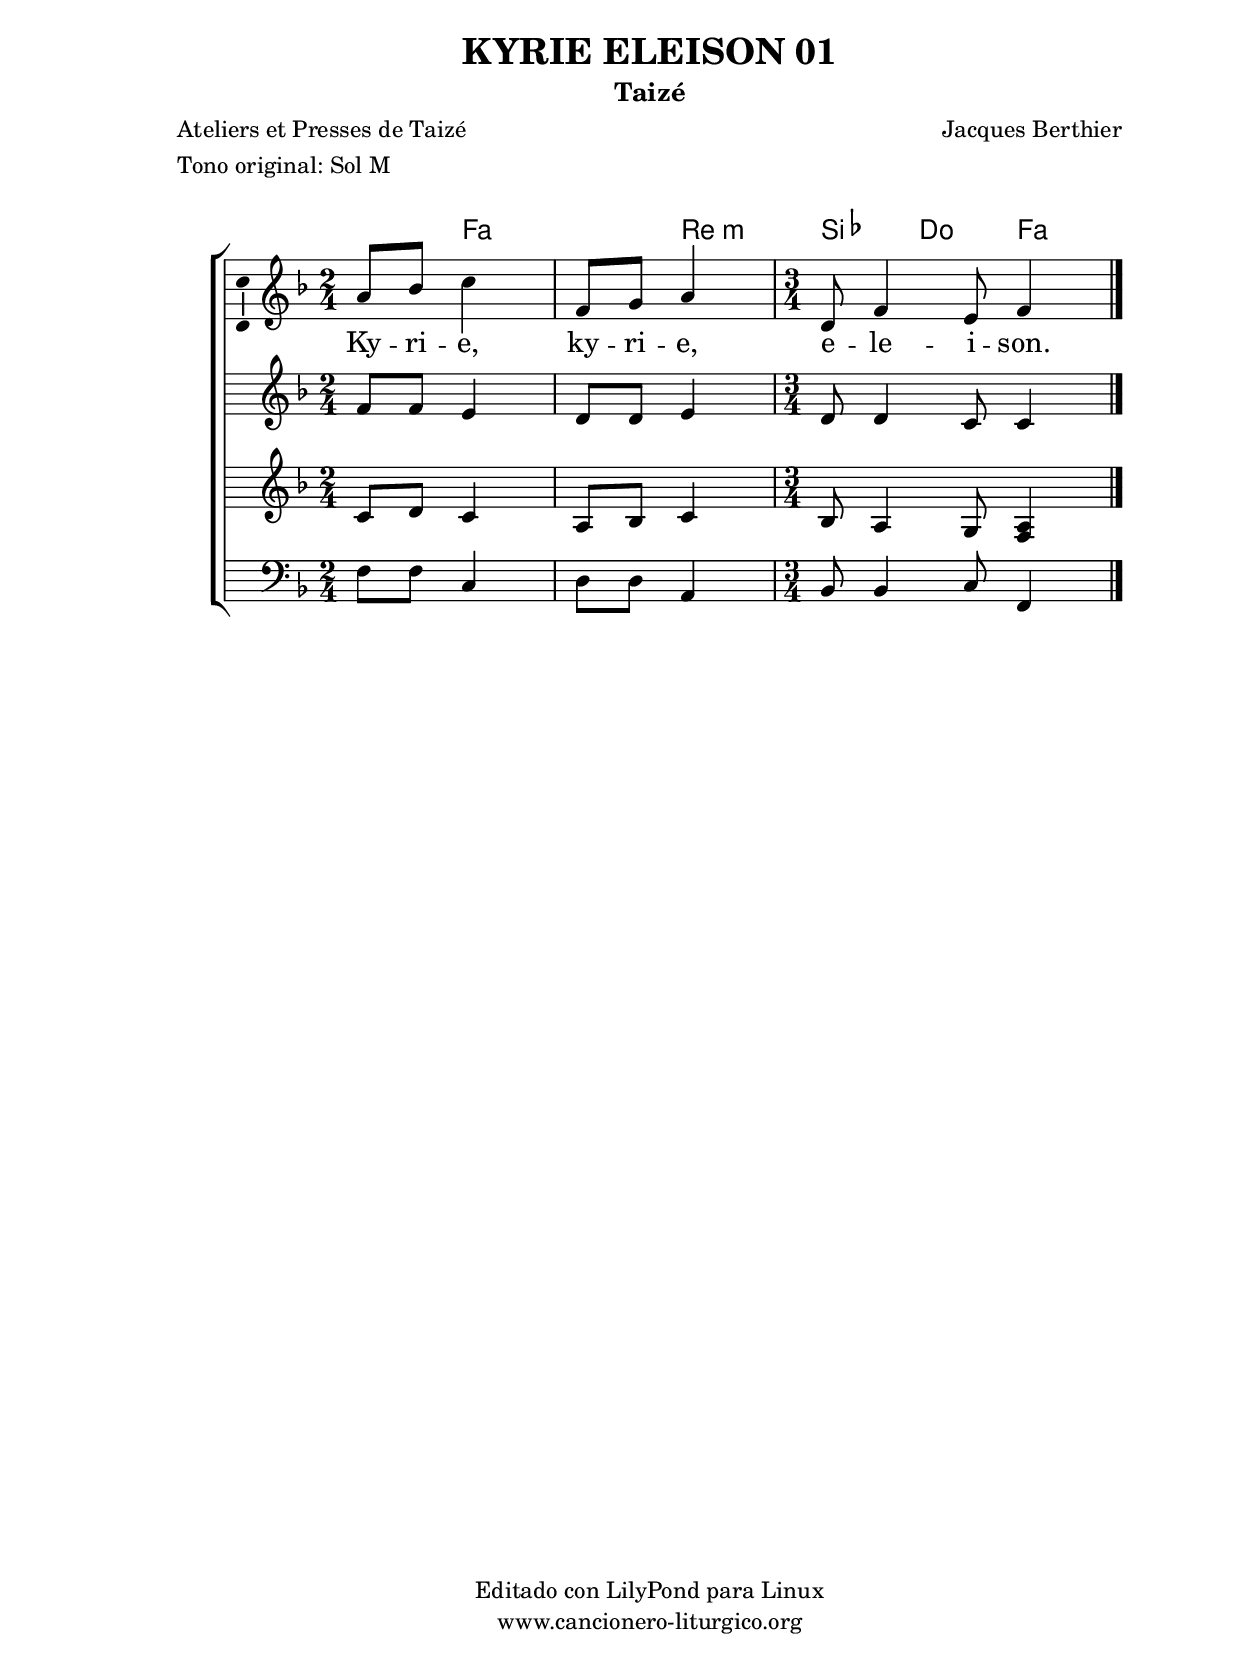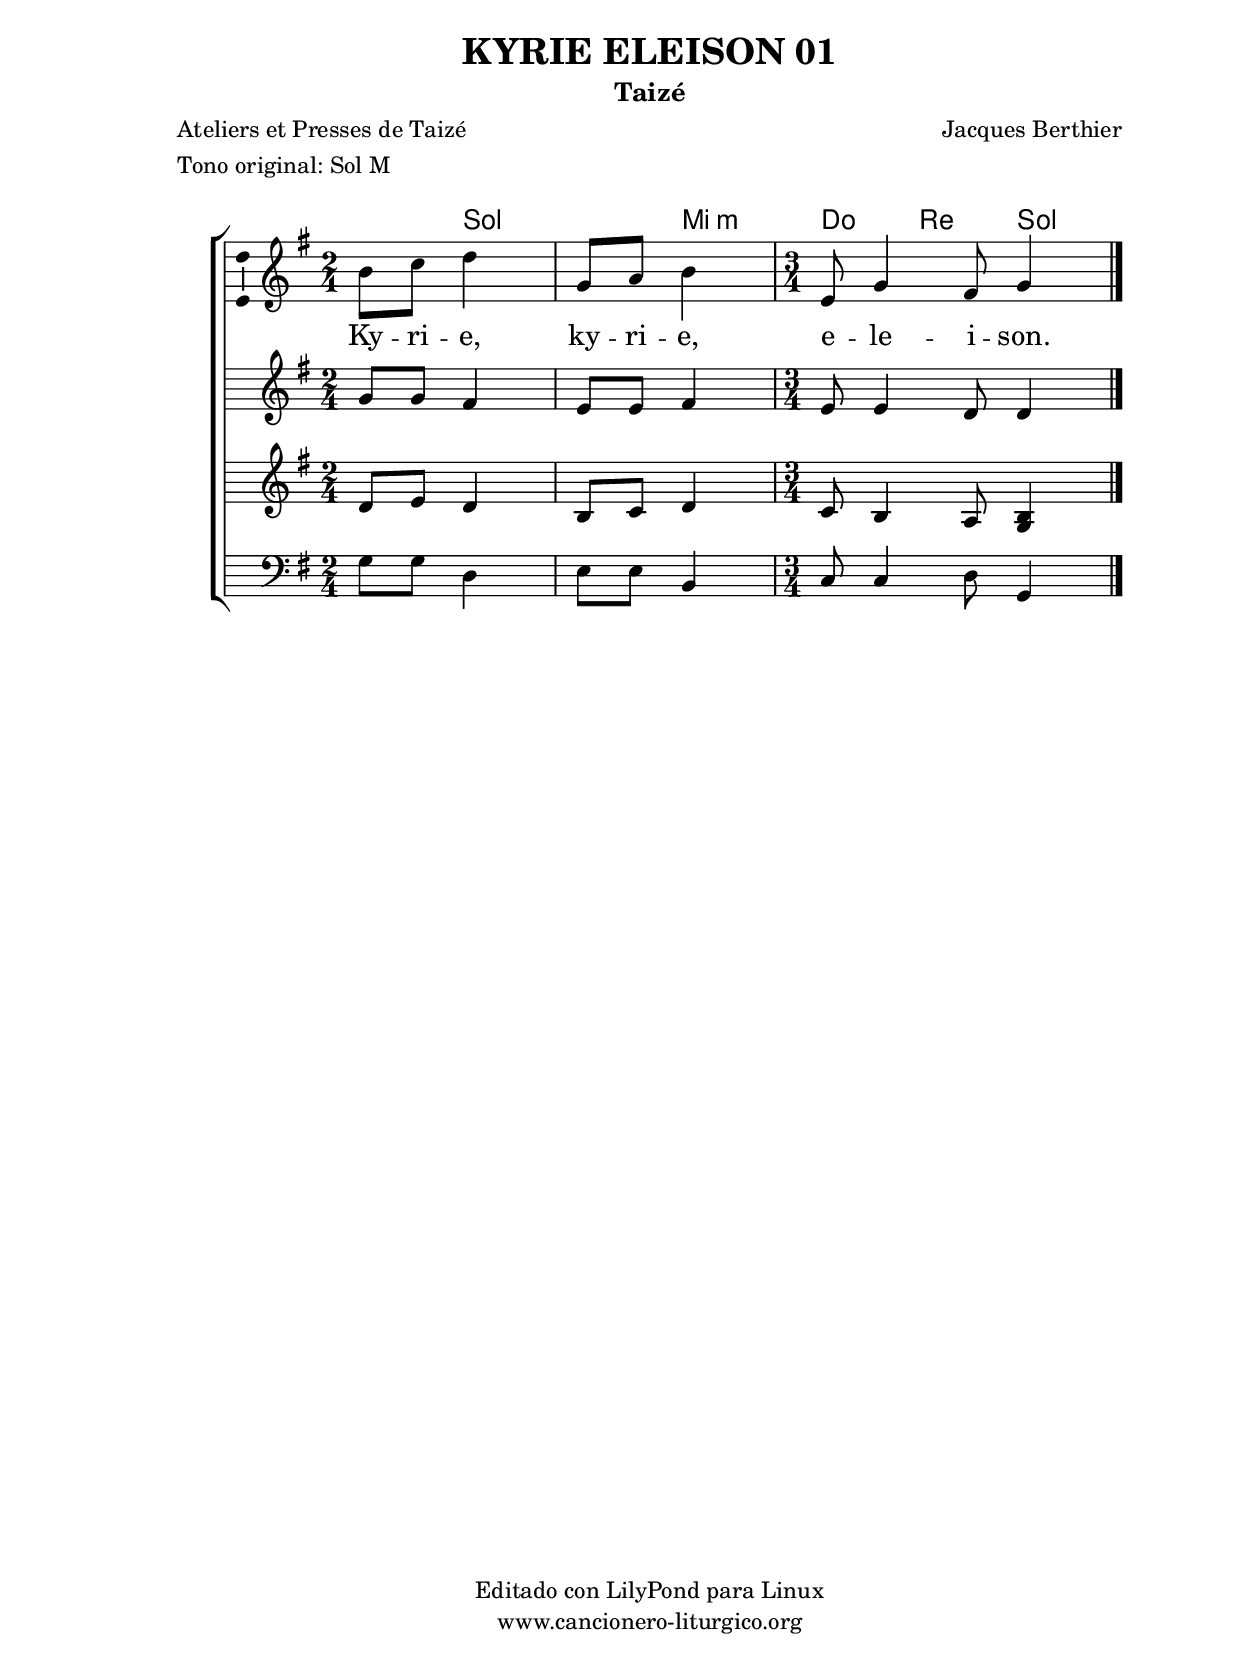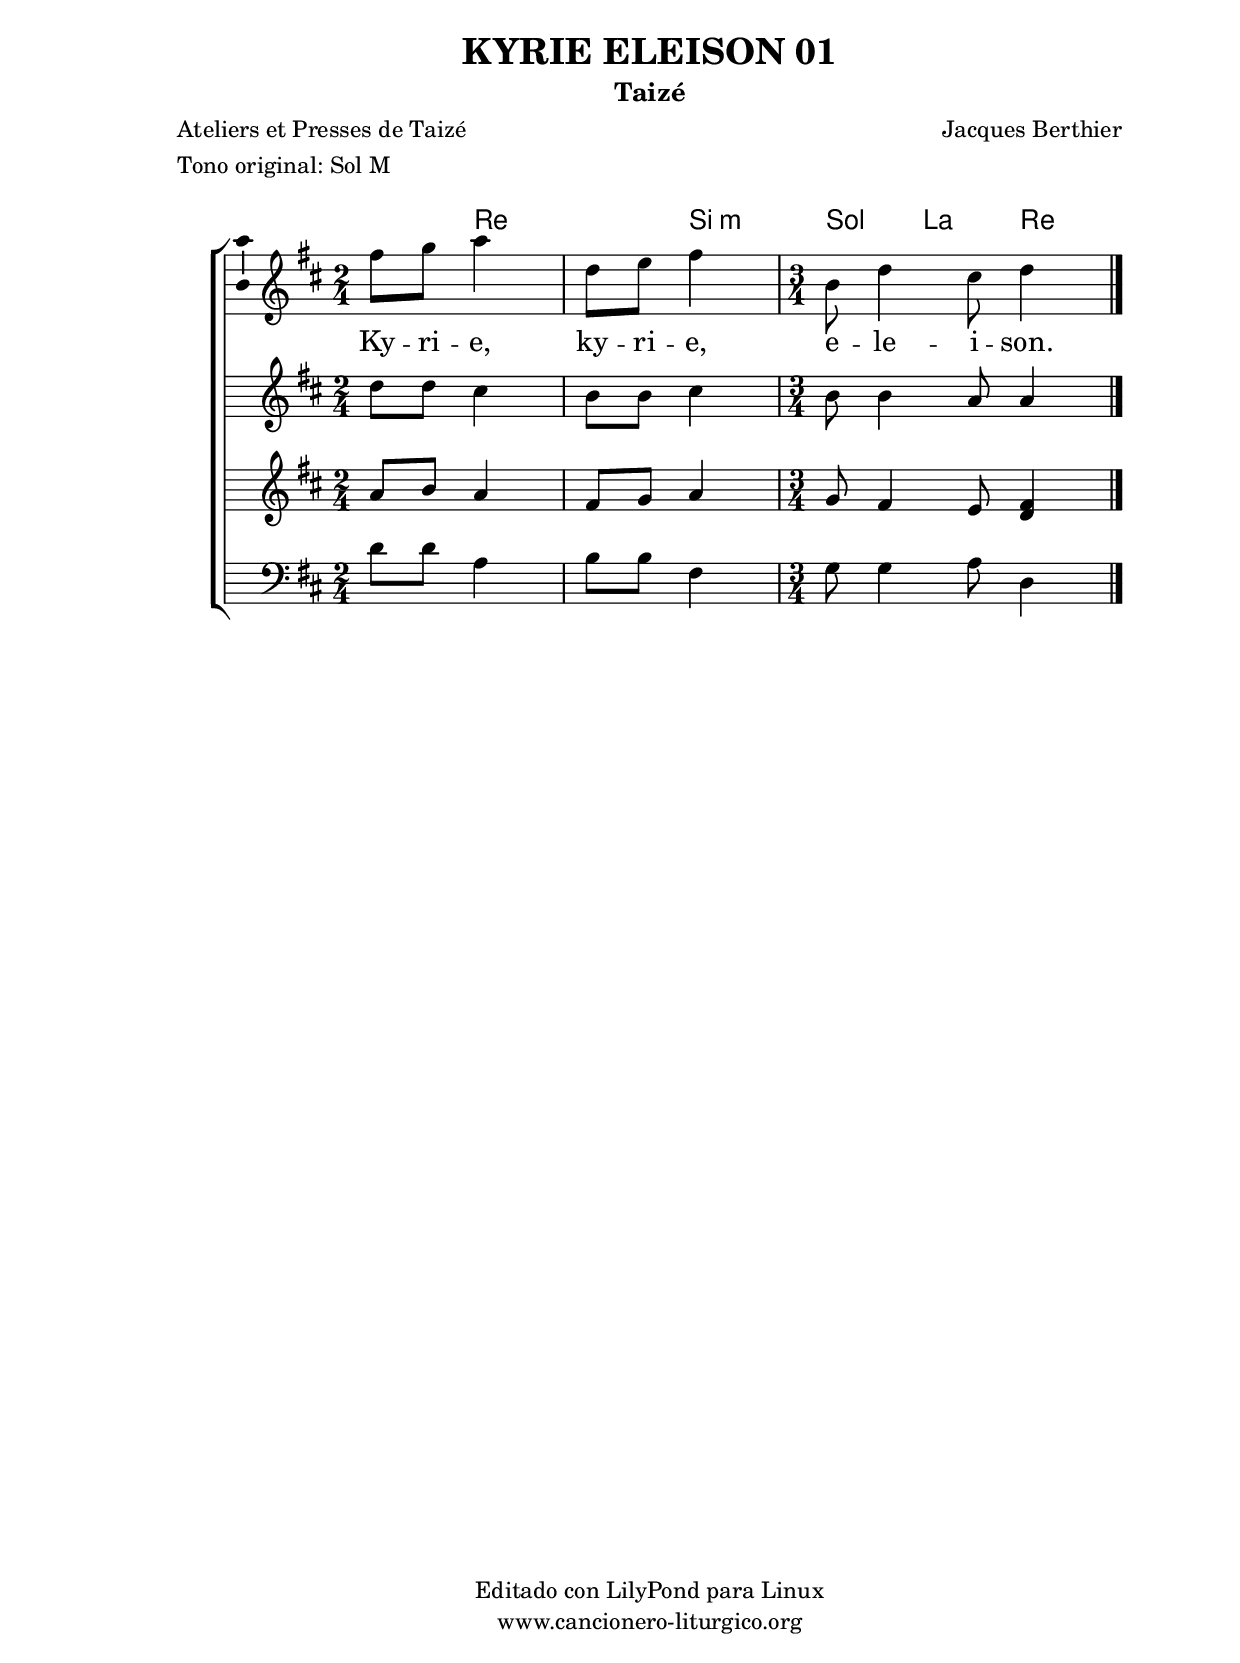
%
%para convertir .midi en .wav:
%timidity filename.midi -Ow -o finename.wav
%
%
%Para convertir de .wav a .mp3:
%lame -h -m j filename.wav
%
%
%para escuchar el midi:
%timidity nombrefichero.midi
%


%versión de lilypond para la que se ha escrito esta partitura:
\version "2.16.0"

	%Tamaño papel
	#(set-default-paper-size "a4")
	%Tamaño partitura
	#(set-global-staff-size 20)
	%No responde al pulsar sobre una nota
	#(ly:set-option 'point-and-click #f)

%parámetros del encabezamiento:
\header {
	title = "KYRIE ELEISON 01"
	subtitle = "Taizé"
	composer = "Jacques Berthier"
	poet = "Ateliers et Presses de Taizé"
	meter = "Tono original: Sol M"
	arranger = ""
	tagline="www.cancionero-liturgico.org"
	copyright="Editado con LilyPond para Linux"
	}

%parámetros asociados al papel:
\paper  {
	oddHeaderMarkup = \markup {\fill-line { \on-the-fly #not-first-page \fromproperty #'header:title \on-the-fly #not-first-page \fromproperty #'header:composer }}
	evenHeaderMarkup = \markup {\fill-line { \fromproperty #'header:composer \fromproperty #'header:title }}
	#(set-paper-size "a4")
	print-page-number = ##f
	first-page-number = 1
	print-first-page-number = ##f
%	head-separation = 3.0 \cm
	top-margin = 2.0 \cm
	bottom-margin = 0.5\cm
%%%	bottom-margin = -2.0\cm
	left-margin = 3.0 \cm
	line-width = 16.0 \cm 
	indent = 8\mm
	interscoreline = 2.\mm
	between-system-space = 15\mm
%	para que las partituras no llenen la hoja:
	ragged-bottom = ##t
%	idem para la última hoja:
	ragged-last-bottom = ##f
%	para que las partituras llenen el ancho del papel:
	ragged-last = ##f
	after-title-space = 2.5 \cm
%page-count=1
%system-count=8

	%Flexible Vertical Spacing
%	markup-markup-spacing =
%	#'((basic-distance . 15) (minimum-distance . 15) (padding . 3))
	markup-system-spacing =
	#'((basic-distance . 15) (minimum-distance . 15) (padding . 3))
	system-system-spacing =
	#'((basic-distance . 15) (minimum-distance . 15) (padding . 3))
	score-system-spacing =
	#'((basic-distance . 15) (minimum-distance . 15) (padding . 5))
%	top-system-spacing = % header
%	#'((basic-distance . 8) (minimum-distance . 0) (padding . 0))
%	top-markup-spacing =
%	#'((basic-distance . 20) (minimum-distance . 20) (padding . 0))
	last-bottom-spacing = % footer
	#'((basic-distance . 5) (minimum-distance . 5) (padding . 0))
%	score-markup-spacing =
%	#'((basic-distance . 16) (minimum-distance . 13) (padding . 0))

	}


%parámetros que afectan a toda la partitura:
global =  {
	%clave de sol (G):
	\clef G
	%armadura:
	\transpose g f
	\key g \major
	\tempo 4=80
	\set Score.tempoHideNote = ##t
	}


acordes = {
	\italianChords
	\chordmode {
	\transpose g f
{

s4
g4 s e:m c d g

	}
	}
}

melodia = 

	\transpose g f
{
	\relative c''{
	\time 2/4

b8 c d4
g,8 a b4
\time 3/4
e,8 g4 fis8 g4

\bar "|."
	}
	}

melodiados = 

	\transpose g f
{
	\relative c''{
	\time 2/4

g8 g fis4
e8 e fis4
\time 3/4
e8 e4 d8 d4

\bar "|."
	}
	}

melodiatres = 

	\transpose g f
{
	\relative c'{
	\time 2/4

d8 e d4
b8 c d4
\time 3/4
c8 b4 a8 <b g>4

\bar "|."
	}
	}

melodiacuatro = 

	\transpose g f
{
	\relative c'{
	\time 2/4

g8 g d4
e8 e b4
\time 3/4
c8 c4 d8 g,4

\bar "|."
	}
	}

texto = \lyricmode {
	Ky -- ri -- e, ky -- ri -- e,
	e -- le -- i -- son.

	}


acordesStaff = \context ChordNames = acordesStaff <<
	\set chordChanges = ##t
	\acordes
	>>


vozStaff = \context Voice = vozStaff
\with {\consists "Ambitus_engraver"}
<<
%	\set Staff.instrumentName = ""
%	\set Staff.shortInstrumentName = ""
%	\set Staff.midiInstrument = #"clarinet"
%	\set Staff.midiInstrument = #"cello"
%	\set Staff.midiInstrument = #"flute"
	\set Staff.midiInstrument = #"electric guitar (jazz)"
%	\set Staff.midiInstrument = #"english horn"
%	\set Staff.midiInstrument = #"violin"
%	\set Staff.midiInstrument = #"glockenspiel"
	\set Staff.midiMinimumVolume = #0.7
	\set Staff.midiMaximumVolume = #0.9
	\global
	\melodia
	>>

vozdosStaff = \context Voice = vozdosStaff
<<
	\set Staff.instrumentName = ""
	\set Staff.shortInstrumentName = ""
	\override Staff.StaffSymbol #'staff-space = #(magstep -0.35)
	\set Staff.midiInstrument = #"flute"
	\set Staff.midiMinimumVolume = #0.7
	\set Staff.midiMaximumVolume = #0.9
	\global
	\melodiados
	>>

voztresStaff = \context Voice = voztresStaff
<<
	\set Staff.instrumentName = ""
	\set Staff.shortInstrumentName = ""
	\override Staff.StaffSymbol #'staff-space = #(magstep -0.35)
	\set Staff.midiInstrument = #"flute"
	\set Staff.midiMinimumVolume = #0.7
	\set Staff.midiMaximumVolume = #0.9
	\global
%%%	%Cambio a clave de fa (F):
%%%	\clef F
	\melodiatres
	>>

vozcuatroStaff = \context Voice = vozcuatroStaff
<<
	\set Staff.instrumentName = ""
	\set Staff.shortInstrumentName = ""
	\override Staff.StaffSymbol #'staff-space = #(magstep -0.35)
	\set Staff.midiInstrument = #"flute"
	\set Staff.midiMinimumVolume = #0.7
	\set Staff.midiMaximumVolume = #0.9
	\global
	%Cambio a clave de fa (F):
	\clef F
	\melodiacuatro
	>>

textoStaff = \context Lyrics = textoStaff <<
	\lyricsto vozStaff \texto
	>>

\book {
	\score {
		\context ChoirStaff {
%			\override StaffGroup.SystemStartBracket #'collapse-height = #1
%			\override Score.SystemStartBar #'collapse-height = #1
			<<
			\acordesStaff
			\vozStaff
			\textoStaff
			\vozdosStaff
			\voztresStaff
			\vozcuatroStaff
			>>
			}
		\layout {
	    		\context {
				\Lyrics
				\override LyricText #'font-size = #2
				}
	   		 \context {
				\Score
				\override StaffSymbol #'staff-space = #(magstep +3)
				}
			}
		}
	\score {
		\unfoldRepeats
		\context ChoirStaff {
			<<
			\acordesStaff
			\vozStaff
			\vozdosStaff
			\voztresStaff
			\vozcuatroStaff
			>>
			}
		\midi {
	  		\context {
	  			\Score
				tempoWholesPerMinute = #(ly:make-moment 70 4)
				}
			}
		}
	}



#(define output-suffix "C")
\book {
	\score {
		\context ChoirStaff {
%			\override StaffGroup.SystemStartBracket #'collapse-height = #1
%			\override Score.SystemStartBar #'collapse-height = #1
\transpose c d
			<<
			\acordesStaff
			\vozStaff
			\textoStaff
			\vozdosStaff
			\voztresStaff
			\vozcuatroStaff
			>>
			}
		\layout {
	    		\context {
				\Lyrics
				\override LyricText #'font-size = #2
				}
	   		 \context {
				\Score
				\override StaffSymbol #'staff-space = #(magstep +3)
				}
			}
		}
	}

#(define output-suffix "S")
\book {
	\score {
		\context ChoirStaff {
%			\override StaffGroup.SystemStartBracket #'collapse-height = #1
%			\override Score.SystemStartBar #'collapse-height = #1
\transpose c a
			<<
			\acordesStaff
			\vozStaff
			\textoStaff
			\vozdosStaff
			\voztresStaff
			\vozcuatroStaff
			>>
			}
		\layout {
	    		\context {
				\Lyrics
				\override LyricText #'font-size = #2
				}
	   		 \context {
				\Score
				\override StaffSymbol #'staff-space = #(magstep +3)
				}
			}
		}
	}


